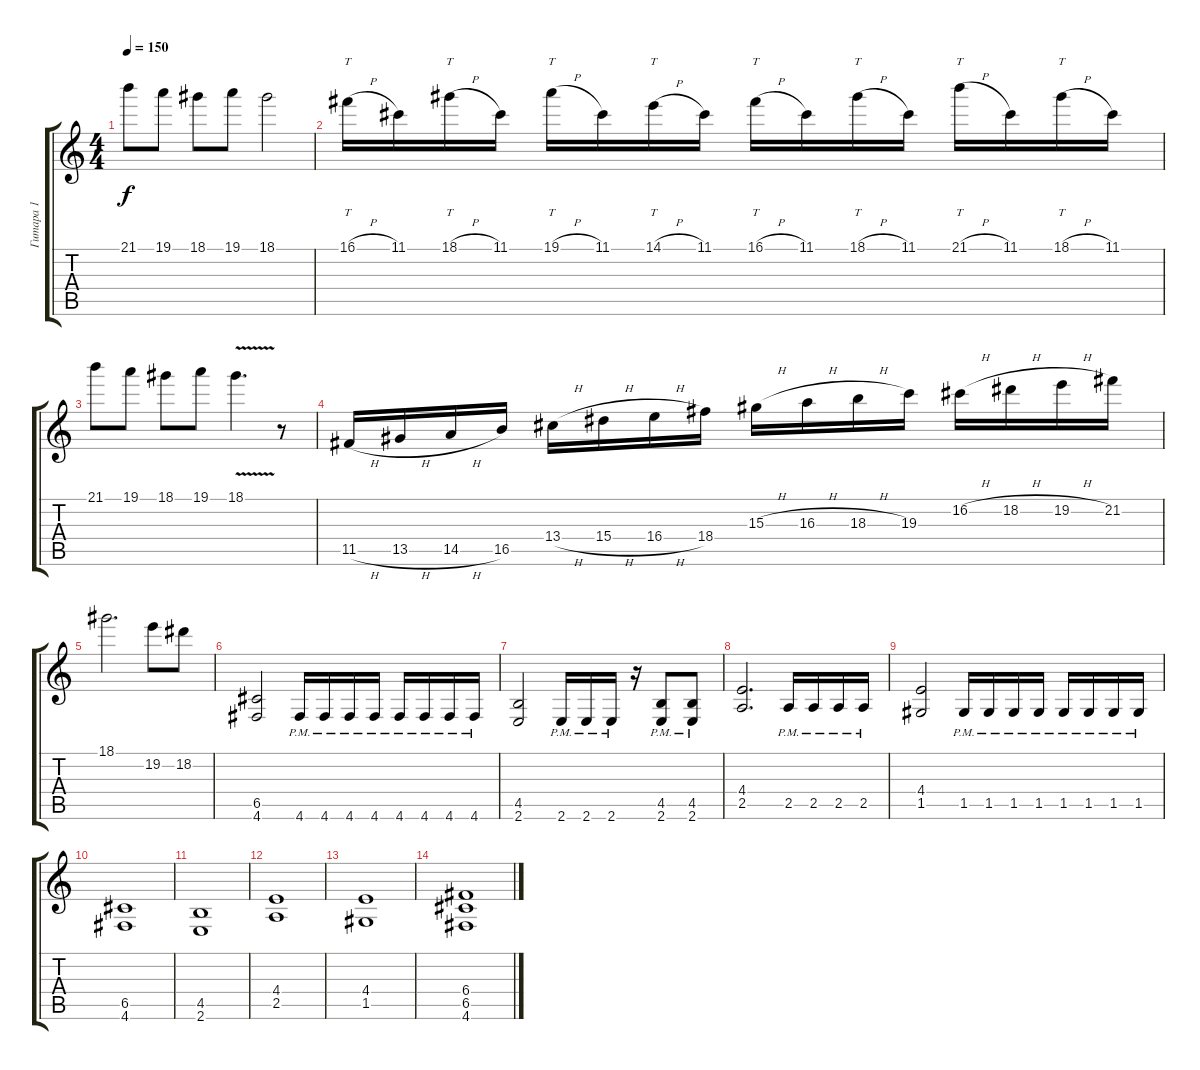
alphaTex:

\track ("Гитара 1" "Гитара 1") {instrument overdrivenguitar}
\staff {score tabs}
\tuning (D4 A3 F3 C3 G2 D2) {hide}
\ts (4 4)
\tempo 150
\clef g2
\ks c
21.1.8{dy f} 19.1.8 18.1.8 19.1.8 18.1.2 |
16.1{h}.16{tt} 11.1.16 18.1{h}.16{tt} 11.1.16 19.1{h}.16{tt} 11.1.16 14.1{h}.16{tt} 11.1.16 16.1{h}.16{tt} 11.1.16 18.1{h}.16{tt} 11.1.16 21.1{h}.16{tt} 11.1.16 18.1{h}.16{tt} 11.1.16 |
21.1.8 19.1.8 18.1.8 19.1.8 18.1{v}.4{d} r.8 |
11.5{h}.16 13.5{h}.16 14.5{h}.16 16.5.16 13.4{h}.16 15.4{h}.16 16.4{h}.16 18.4.16 15.3{h}.16 16.3{h}.16 18.3{h}.16 19.3.16 16.2{h}.16 18.2{h}.16 19.2{h}.16 21.2.16 |
18.1.2{d} 19.2.8 18.2.8 |
(6.5 4.6).2 4.6{pm}.16 4.6{pm}.16 4.6{pm}.16 4.6{pm}.16 4.6{pm}.16 4.6{pm}.16 4.6{pm}.16 4.6{pm}.16 |
(4.5 2.6).2 2.6{pm}.16 2.6{pm}.16 2.6{pm}.16 r.16 (4.5{pm} 2.6{pm}).8 (4.5{pm} 2.6{pm}).8 |
(4.4 2.5).2{d} 2.5{pm}.16 2.5{pm}.16 2.5{pm}.16 2.5{pm}.16 |
(4.4 1.5).2 1.5{pm}.16 1.5{pm}.16 1.5{pm}.16 1.5{pm}.16 1.5{pm}.16 1.5{pm}.16 1.5{pm}.16 1.5{pm}.16 |
(6.5 4.6).1 |
(4.5 2.6).1 |
(4.4 2.5).1 |
(4.4 1.5).1 |
(6.4 6.5 4.6).1
